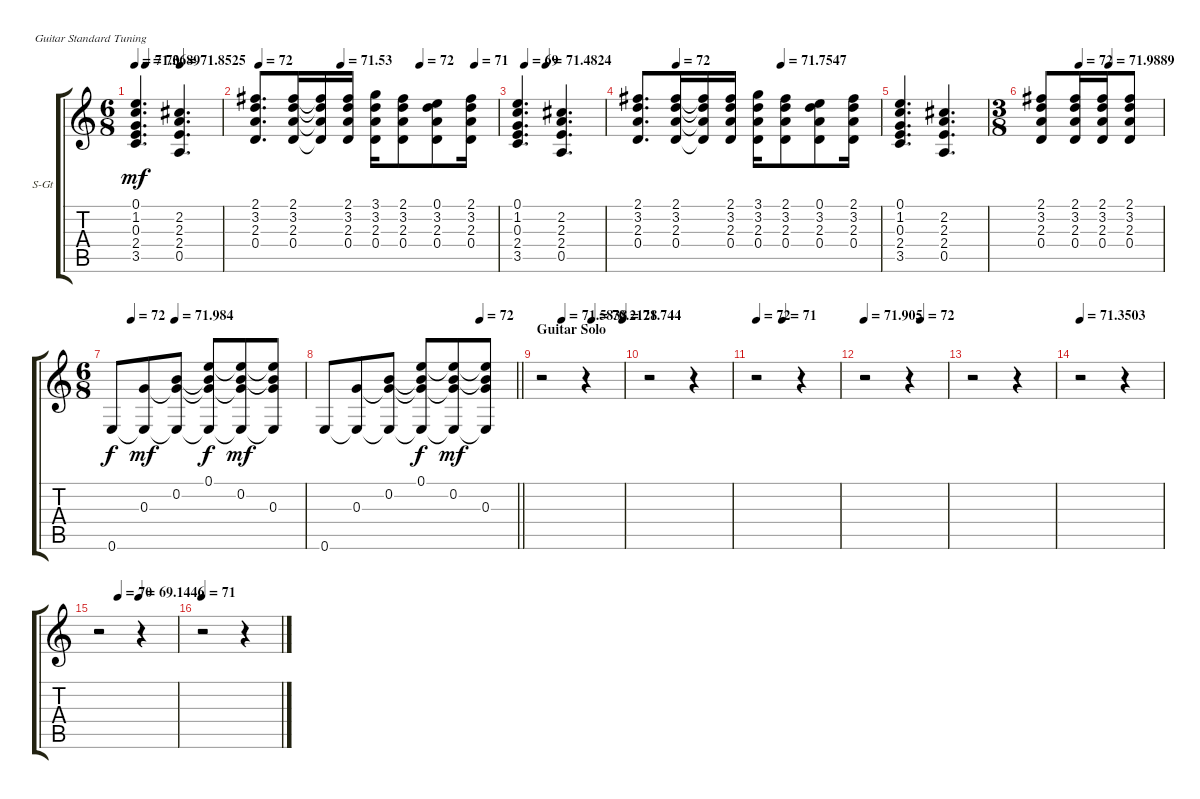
\bracketExtendMode groupsimilarinstruments
\firstSystemTrackNameOrientation horizontal
\otherSystemsTrackNameOrientation horizontal
\track ("Acoustic clean 1" "S-Gt") {instrument acousticguitarsteel}
\staff {score tabs}
\tuning (E4 B3 G3 D3 A2 E2)
\ts (6 8)
\tempo
71.3689
\tempo (70 0.125)
\tempo (71.8525 0.525)
\accidentals auto
\clef g2
\ottava regular
\simile none
\ks c
(0.1 1.2 0.3 2.4 3.5).4{d dy mf} (2.2 2.3 2.4 0.5).4{d} |
\tempo (72 0.01875)
\tempo (71.53 0.35625)
\tempo (72 0.68125)
\tempo (71 0.90625)
(2.1 3.2 2.3 0.4).8{d} (2.1 3.2 2.3 0.4).16 (2.1{t} 3.2{t} 2.3{t} 0.4{t}).16 (2.1 3.2 2.3 0.4).16 (3.1 3.2 2.3 0.4).16 (2.1 3.2 2.3 0.4).8 (0.1 3.2 2.3 0.4).8 (2.1 3.2 2.3 0.4).16 |
\tempo (69 0.09375)
\tempo (71.4824 0.3375)
(0.1 1.2 0.3 2.4 3.5).4{d} (2.2 2.3 2.4 0.5).4{d} |
\tempo (72 0.1625)
\tempo (71.7547 0.59375)
(2.1 3.2 2.3 0.4).8{d} (2.1 3.2 2.3 0.4).16 (2.1{t} 3.2{t} 2.3{t} 0.4{t}).16 (2.1 3.2 2.3 0.4).16 (3.1 3.2 2.3 0.4).16 (2.1 3.2 2.3 0.4).8 (0.1 3.2 2.3 0.4).8 (2.1 3.2 2.3 0.4).16 |
(0.1 1.2 0.3 2.4 3.5).4{d} (2.2 2.3 2.4 0.5).4{d} |
\ts (3 8)
\beaming (8 3)
\tempo (72 0.31875)
\tempo (71.9889 0.5625)
(2.1 3.2 2.3 0.4).8 (2.1 3.2 2.3 0.4).16 (2.1 3.2 2.3 0.4).16 (2.1 3.2 2.3 0.4).8 |
\ts (6 8)
\beaming (8 3 3)
\tempo (72 0.10625)
\tempo (71.984 0.33125)
0.6.8{dy f} (0.3 0.6{t}).8{dy mf} (0.2 0.6{t} 0.3{t}).8 (0.1 0.6{t} 0.3{t} 0.2{t}).8{dy f} (0.2 0.1{t} 0.6{t} 0.3{t}).8{dy mf} (0.3 0.2{t} 0.1{t} 0.6{t}).8 |
\tempo (72 0.8125)
\barLineRight lightlight
0.6.8 (0.3 0.6{t}).8 (0.2 0.3{t} 0.6{t}).8 (0.1 0.3{t} 0.2{t} 0.6{t}).8{dy f} (0.2 0.1{t} 0.3{t} 0.6{t}).8{dy mf} (0.3 0.2{t} 0.1{t} 0.6{t}).8 |
\section ("" "Guitar Solo")
\tempo (71.5838 0.25625)
\tempo (70.2128 0.61875)
\tempo (71.744 0.99375)
r.2 r.4 |
r.2 r.4 |
\tempo (72 0.0125)
\tempo (71 0.325)
r.2 r.4 |
\tempo
71.905
\tempo (72 0.68125)
r.2 r.4 |
r.2 r.4 |
\tempo (71.3503 0.00625)
r.2 r.4 |
\tempo (70 0.25625)
\tempo (69.1446 0.51875)
r.2 r.4 |
\tempo 71
r.2 r.4
